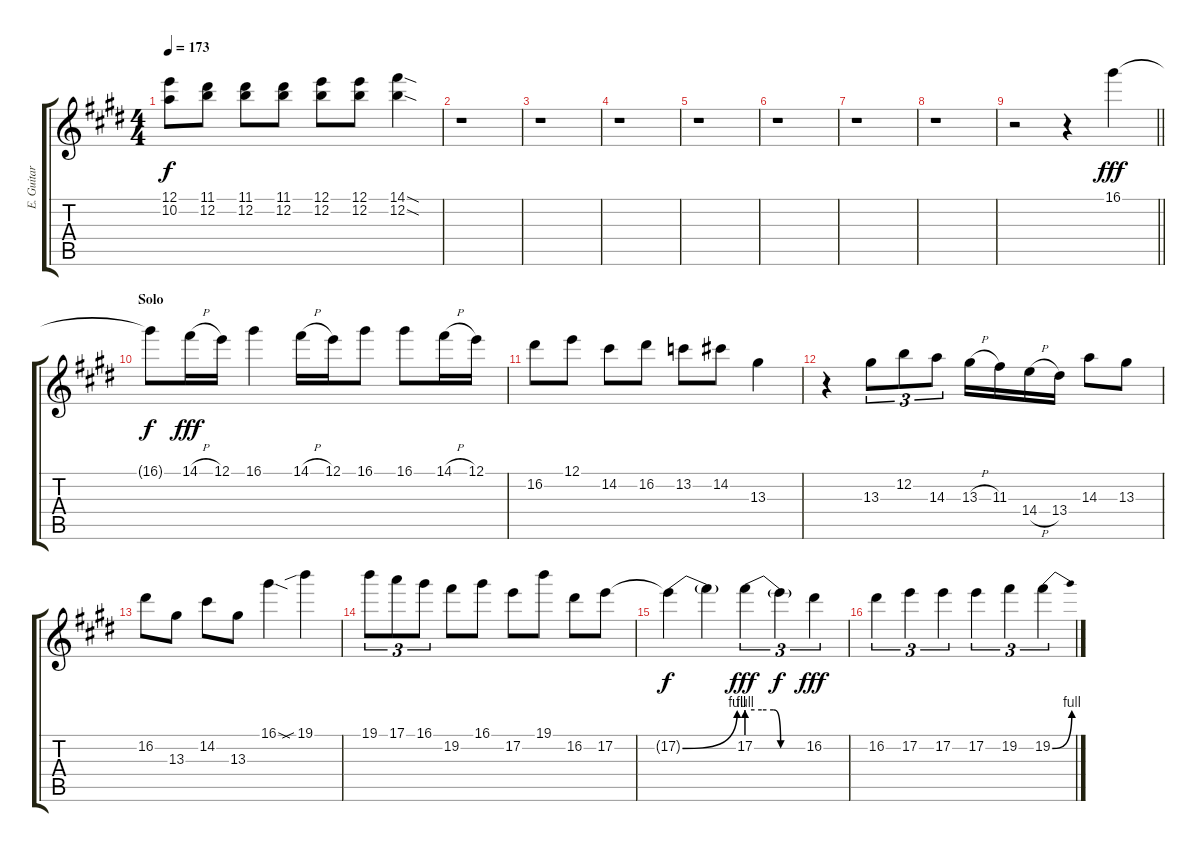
\track ("E. Guitar II" "E. Guitar ") {instrument overdrivenguitar}
\staff {score tabs}
\tuning (E4 B3 G3 D3 A2 E2) {hide}
\ts (4 4)
\tempo 173
\clef g2
\ks e
(12.1 10.2).8{dy f} (11.1 12.2).8 (11.1 12.2).8 (11.1 12.2).8 (12.1 12.2).8 (12.1 12.2).8 (14.1{sod} 12.2{sod}).4 |
r.1 |
r.1 |
r.1 |
r.1 |
r.1 |
r.1 |
r.1 |
\barLineRight lightlight
r.2 r.4 16.1.4{dy fff} |
\section ("" "Solo")
16.1{t}.8{dy f} 14.1{h}.16{dy fff} 12.1.16 16.1.4 14.1{h}.16 12.1.16 16.1.8 16.1.8 14.1{h}.16 12.1.16 |
16.2.8 12.1.8 14.2.8 16.2.8 13.2.8 14.2.8 13.3.4 |
r.4 13.3.8{tu (3 2)} 12.2.8{tu (3 2)} 14.3.8{tu (3 2)} 13.3{h}.16 11.3.16 14.4{h}.16 13.4.16 14.3.8 13.3.8 |
16.2.8 13.3.8 14.2.8 13.3.8 16.1{sod}.4 19.1{sib}.4 |
19.1.8{tu (3 2)} 17.1.8{tu (3 2)} 16.1.8{tu (3 2)} 19.2.8 16.1.8 17.2.8 19.1.8 16.2.8 17.2.8 |
17.2{be (bend 0 0 60 4) t}.4{dy f} 17.2{t}.4 17.2{be (custom 0 4 15 4 27 4 34 0 60 0)}.4{tu (3 2) dy fff} 17.2{t}.4{tu (3 2) dy f} 16.2.4{tu (3 2) dy fff} |
16.2.4{tu (3 2)} 17.2.4{tu (3 2)} 17.2.4{tu (3 2)} 17.2.4{tu (3 2)} 19.2.4{tu (3 2)} 19.2{be (bend 0 0 60 4)}.4{tu (3 2)}
